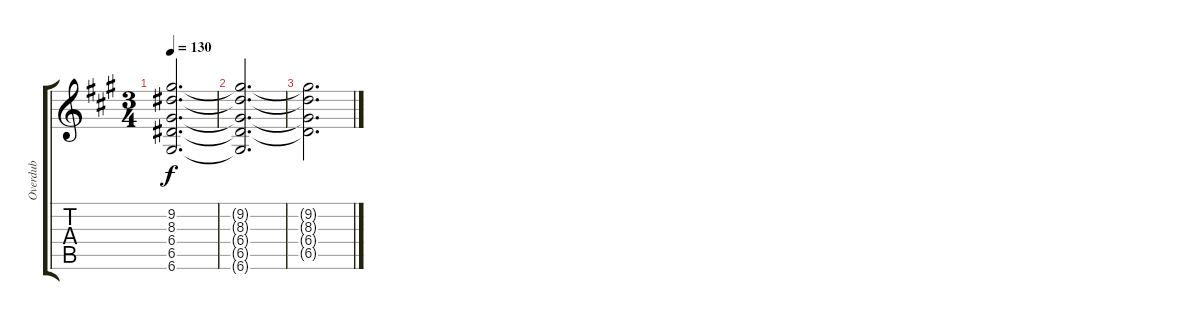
\track ("Overdub" "Overdub") {instrument overdrivenguitar}
\staff {score tabs}
\tuning (E4 B3 G3 D3 A2 D2) {hide}
\ts (3 4)
\tempo 130
\clef g2
\ks f#minor
(9.2 8.3 6.4 6.5 6.6).2{d dy f} |
(9.2{t} 8.3{t} 6.4{t} 6.5{t} 6.6{t}).2{d} |
(9.2{t} 8.3{t} 6.4{t} 6.5{t}).2{d}
